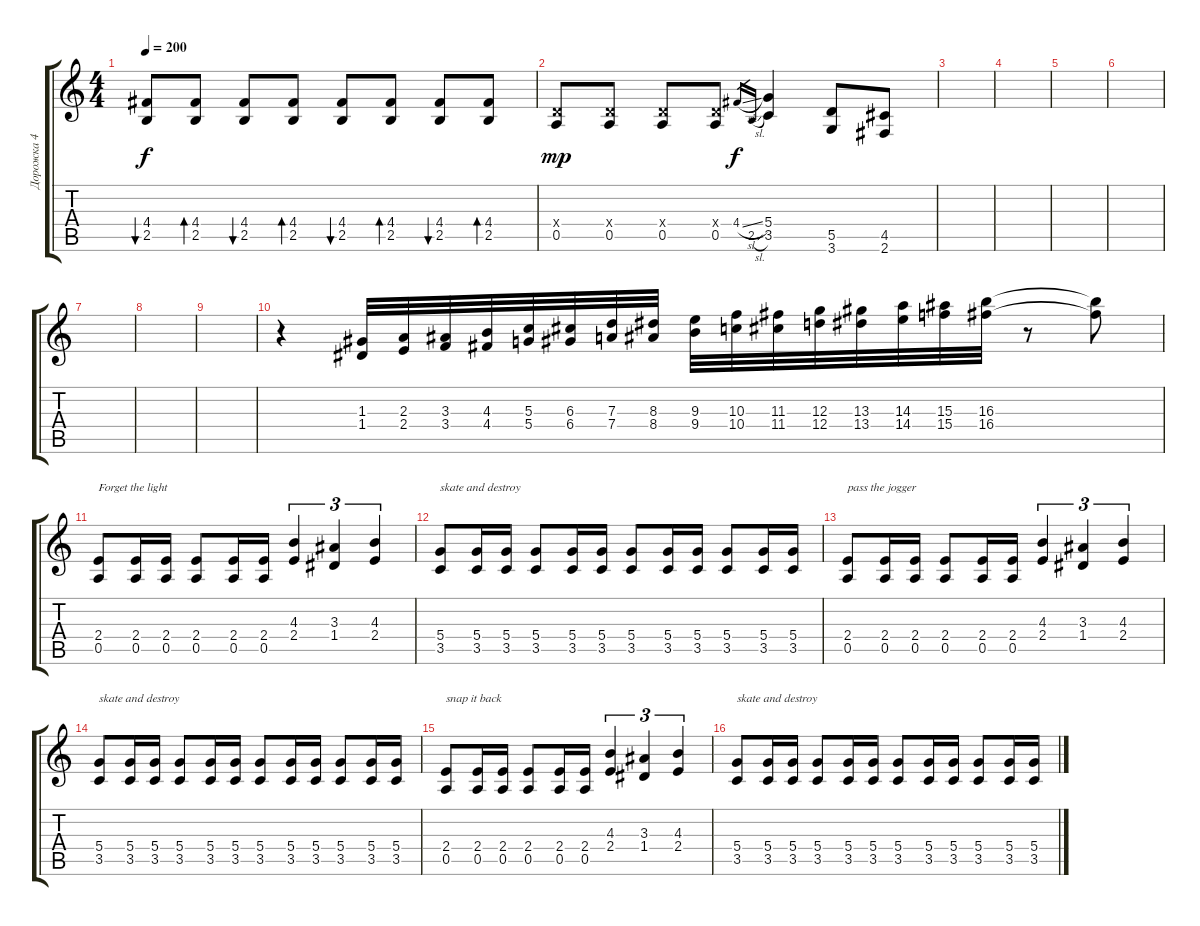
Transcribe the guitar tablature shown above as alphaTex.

\track ("Дорожка 4" "Дорожка 4") {instrument overdrivenguitar}
\staff {score tabs}
\tuning (E4 B3 G3 D3 A2 E2) {hide}
\ts (4 4)
\tempo 200
\clef g2
\ks c
(4.4 2.5).8{bu 60 dy f instrument overdrivenguitar} (4.4 2.5).8{bd 60} (4.4 2.5).8{bu 60} (4.4 2.5).8{bd 60} (4.4 2.5).8{bu 60} (4.4 2.5).8{bd 60} (4.4 2.5).8{bu 60} (4.4 2.5).8{bd 60} |
(0.4{x} 0.5).8{dy mp} (0.4{x} 0.5).8 (0.4{x} 0.5).8 (0.4{x} 0.5).8 4.4{sl}.16{gr dy f} 2.5{sl}.16{gr} (5.4 3.5).4 (5.5 3.6).8 (4.5 2.6).8 |
|
|
|
|
|
|
|
r.4 (1.3 1.4).32 (2.3 2.4).32 (3.3 3.4).32 (4.3 4.4).32 (5.3 5.4).32 (6.3 6.4).32 (7.3 7.4).32 (8.3 8.4).32 (9.3 9.4).32 (10.3 10.4).32 (11.3 11.4).32 (12.3 12.4).32 (13.3 13.4).32 (14.3 14.4).32 (15.3 15.4).32 (16.3 16.4).32 r.8 (16.3{t} 16.4{t}).8 |
(2.4 0.5).8{txt "Forget the light"} (2.4 0.5).16 (2.4 0.5).16 (2.4 0.5).8 (2.4 0.5).16 (2.4 0.5).16 (4.3 2.4).4{tu (3 2)} (3.3 1.4).4{tu (3 2)} (4.3 2.4).4{tu (3 2)} |
(5.4 3.5).8{txt "skate and destroy"} (5.4 3.5).16 (5.4 3.5).16 (5.4 3.5).8 (5.4 3.5).16 (5.4 3.5).16 (5.4 3.5).8 (5.4 3.5).16 (5.4 3.5).16 (5.4 3.5).8 (5.4 3.5).16 (5.4 3.5).16 |
(2.4 0.5).8{txt "pass the jogger"} (2.4 0.5).16 (2.4 0.5).16 (2.4 0.5).8 (2.4 0.5).16 (2.4 0.5).16 (4.3 2.4).4{tu (3 2)} (3.3 1.4).4{tu (3 2)} (4.3 2.4).4{tu (3 2)} |
(5.4 3.5).8{txt "skate and destroy"} (5.4 3.5).16 (5.4 3.5).16 (5.4 3.5).8 (5.4 3.5).16 (5.4 3.5).16 (5.4 3.5).8 (5.4 3.5).16 (5.4 3.5).16 (5.4 3.5).8 (5.4 3.5).16 (5.4 3.5).16 |
(2.4 0.5).8{txt "snap it back"} (2.4 0.5).16 (2.4 0.5).16 (2.4 0.5).8 (2.4 0.5).16 (2.4 0.5).16 (4.3 2.4).4{tu (3 2)} (3.3 1.4).4{tu (3 2)} (4.3 2.4).4{tu (3 2)} |
(5.4 3.5).8{txt "skate and destroy"} (5.4 3.5).16 (5.4 3.5).16 (5.4 3.5).8 (5.4 3.5).16 (5.4 3.5).16 (5.4 3.5).8 (5.4 3.5).16 (5.4 3.5).16 (5.4 3.5).8 (5.4 3.5).16 (5.4 3.5).16
